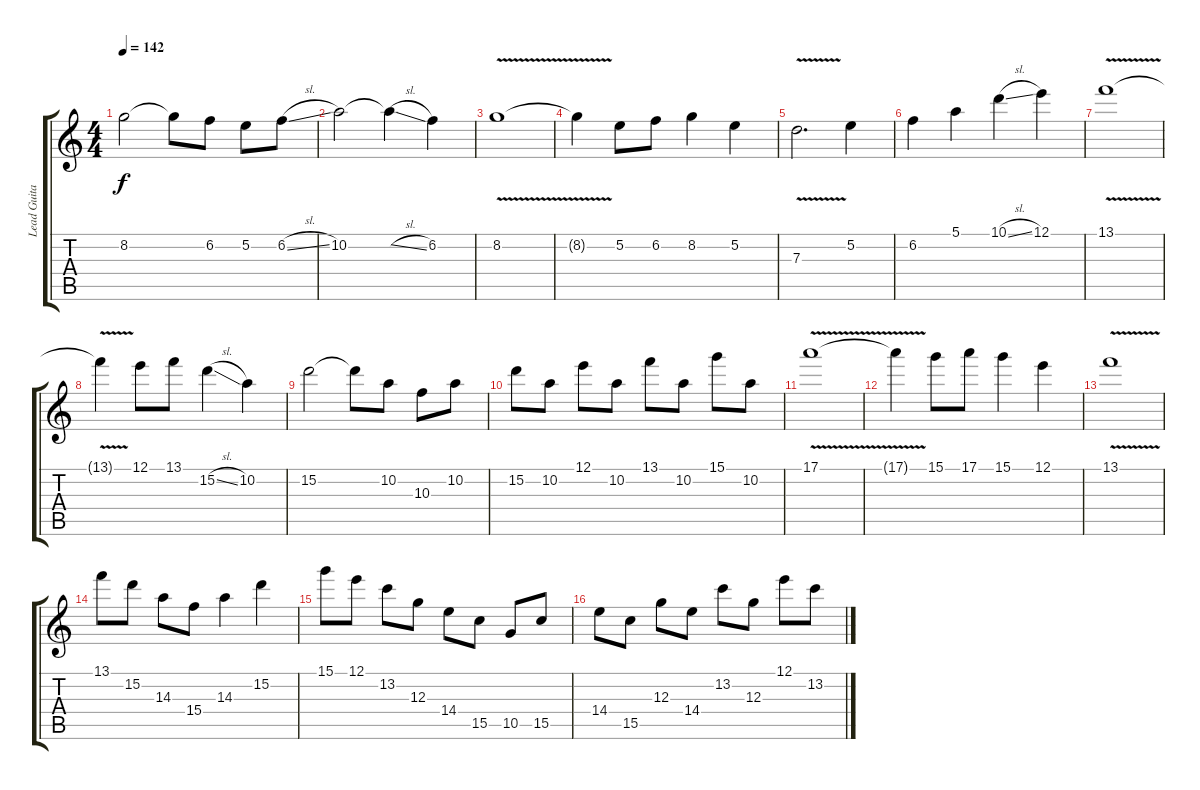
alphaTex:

\track ("Lead Guitar" "Lead Guita") {instrument distortionguitar}
\staff {score tabs}
\tuning (E4 B3 G3 D3 A2 E2) {hide}
\ts (4 4)
\tempo 142
\clef g2
\ks c
8.2.2{dy f} 8.2{t}.8 6.2.8 5.2.8 6.2{sl}.8 |
10.2.2 10.2{sl t}.4 6.2.4 |
8.2{v}.1 |
8.2{t}.4 5.2.8 6.2.8 8.2.4 5.2.4 |
7.3{v}.2{d} 5.2.4 |
6.2.4 5.1.4 10.1{sl}.4 12.1.4 |
13.1{v}.1 |
13.1{t}.4 12.1.8 13.1.8 15.2{sl}.4 10.2.4 |
15.2.2 15.2{t}.8 10.2.8 10.3.8 10.2.8 |
15.2.8 10.2.8 12.1.8 10.2.8 13.1.8 10.2.8 15.1.8 10.2.8 |
17.1{v}.1 |
17.1{v t}.4 15.1.8 17.1.8 15.1.4 12.1.4 |
13.1{v}.1 |
13.1.8 15.2.8 14.3.8 15.4.8 14.3.4 15.2.4 |
15.1.8 12.1.8 13.2.8 12.3.8 14.4.8 15.5.8 10.5.8 15.5.8 |
14.4.8 15.5.8 12.3.8 14.4.8 13.2.8 12.3.8 12.1.8 13.2.8
